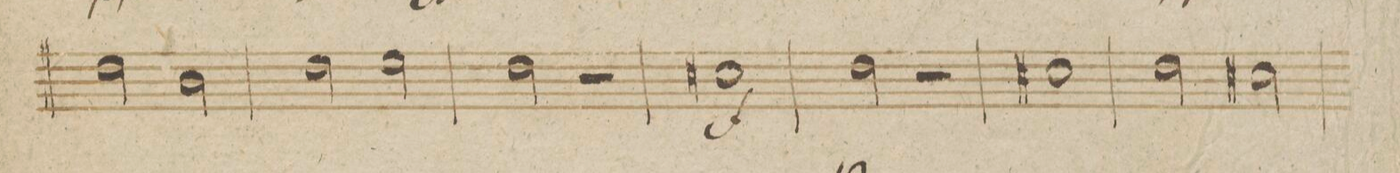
**kern	**dynam
*I"Clarinetto 2do in B.	*
*clefG2	*
*k[b-]	*
*met(c|)	*
*M2/2	*
2cc\	.
2a\	.
=33	=33
2cc\	.
2dd\	.
=34	=34
2cc\	.
2r	.
=35	=35
1bX\	f
=36	=36
2cc\	.
2r	.
=37	=37
1bX\	.
=38	=38
2cc\	.
2bX\	.
=39	=39
*-	*-
